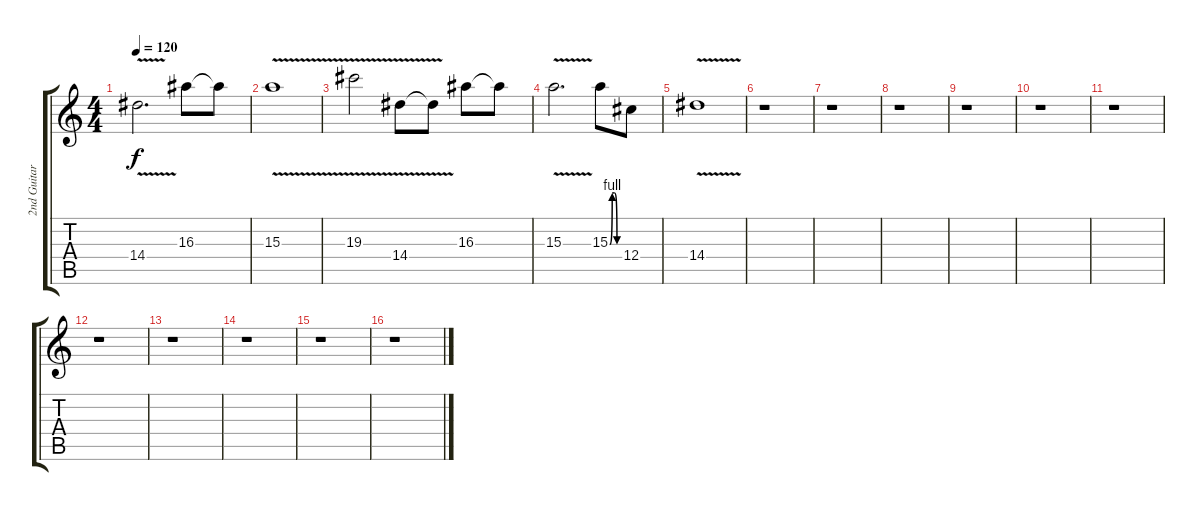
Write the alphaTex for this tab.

\track ("2nd Guitar" "2nd Guitar") {instrument distortionguitar}
\staff {score tabs}
\tuning (Eb4 Bb3 Gb3 Db3 Ab2 Eb2) {hide}
\ts (4 4)
\tempo 120
\clef g2
\ks c
14.4{v}.2{d dy f} 16.3.8 16.3{t}.8 |
15.3{v}.1 |
19.3{v}.2 14.4{v}.8 14.4{t}.8 16.3.8 16.3{t}.8 |
15.3{v}.2{d} 15.3{be (custom 0 0 15 4 30 4 45 0 60 0)}.8 12.4.8 |
14.4{v}.1 |
r.1 |
r.1 |
r.1 |
r.1 |
r.1 |
r.1 |
r.1 |
r.1 |
r.1 |
r.1 |
r.1
